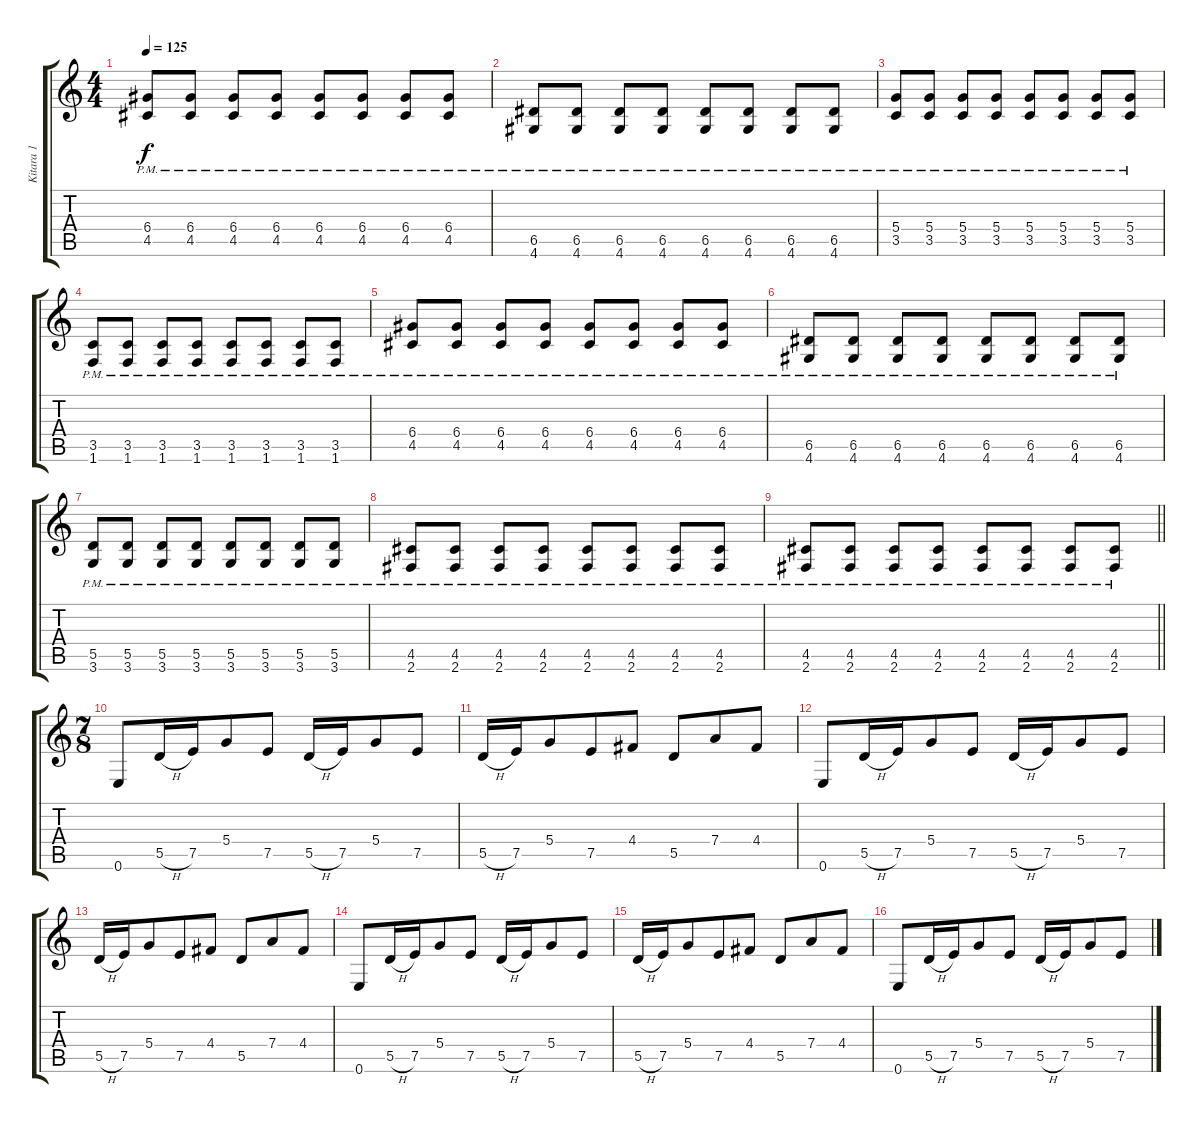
\track ("Kitara 1" "Kitara 1") {instrument distortionguitar}
\staff {score tabs}
\tuning (E4 B3 G3 D3 A2 E2) {hide}
\ts (4 4)
\tempo 125
\clef g2
\ks c
(6.4{pm} 4.5{pm}).8{dy f} (6.4{pm} 4.5{pm}).8 (6.4{pm} 4.5{pm}).8 (6.4{pm} 4.5{pm}).8 (6.4{pm} 4.5{pm}).8 (6.4{pm} 4.5{pm}).8 (6.4{pm} 4.5{pm}).8 (6.4{pm} 4.5{pm}).8 |
(6.5{pm} 4.6{pm}).8 (6.5{pm} 4.6{pm}).8 (6.5{pm} 4.6{pm}).8 (6.5{pm} 4.6{pm}).8 (6.5{pm} 4.6{pm}).8 (6.5{pm} 4.6{pm}).8 (6.5{pm} 4.6{pm}).8 (6.5{pm} 4.6{pm}).8 |
(5.4{pm} 3.5{pm}).8 (5.4{pm} 3.5{pm}).8 (5.4{pm} 3.5{pm}).8 (5.4{pm} 3.5{pm}).8 (5.4{pm} 3.5{pm}).8 (5.4{pm} 3.5{pm}).8 (5.4{pm} 3.5{pm}).8 (5.4{pm} 3.5{pm}).8 |
(3.5{pm} 1.6{pm}).8 (3.5{pm} 1.6{pm}).8 (3.5{pm} 1.6{pm}).8 (3.5{pm} 1.6{pm}).8 (3.5{pm} 1.6{pm}).8 (3.5{pm} 1.6{pm}).8 (3.5{pm} 1.6{pm}).8 (3.5{pm} 1.6{pm}).8 |
(6.4{pm} 4.5{pm}).8 (6.4{pm} 4.5{pm}).8 (6.4{pm} 4.5{pm}).8 (6.4{pm} 4.5{pm}).8 (6.4{pm} 4.5{pm}).8 (6.4{pm} 4.5{pm}).8 (6.4{pm} 4.5{pm}).8 (6.4{pm} 4.5{pm}).8 |
(6.5{pm} 4.6{pm}).8 (6.5{pm} 4.6{pm}).8 (6.5{pm} 4.6{pm}).8 (6.5{pm} 4.6{pm}).8 (6.5{pm} 4.6{pm}).8 (6.5{pm} 4.6{pm}).8 (6.5{pm} 4.6{pm}).8 (6.5{pm} 4.6{pm}).8 |
(5.5{pm} 3.6{pm}).8 (5.5{pm} 3.6{pm}).8 (5.5{pm} 3.6{pm}).8 (5.5{pm} 3.6{pm}).8 (5.5{pm} 3.6{pm}).8 (5.5{pm} 3.6{pm}).8 (5.5{pm} 3.6{pm}).8 (5.5{pm} 3.6{pm}).8 |
(4.5{pm} 2.6{pm}).8 (4.5{pm} 2.6{pm}).8 (4.5{pm} 2.6{pm}).8 (4.5{pm} 2.6{pm}).8 (4.5{pm} 2.6{pm}).8 (4.5{pm} 2.6{pm}).8 (4.5{pm} 2.6{pm}).8 (4.5{pm} 2.6{pm}).8 |
\barLineRight lightlight
(4.5{pm} 2.6{pm}).8 (4.5{pm} 2.6{pm}).8 (4.5{pm} 2.6{pm}).8 (4.5{pm} 2.6{pm}).8 (4.5{pm} 2.6{pm}).8 (4.5{pm} 2.6{pm}).8 (4.5{pm} 2.6{pm}).8 (4.5{pm} 2.6{pm}).8 |
\ts (7 8)
\section ("" "")
0.6.8 5.5{h}.16 7.5.16 5.4.8 7.5.8 5.5{h}.16 7.5.16 5.4.8 7.5.8 |
5.5{h}.16 7.5.16 5.4.8 7.5.8 4.4.8 5.5.8 7.4.8 4.4.8 |
0.6.8 5.5{h}.16 7.5.16 5.4.8 7.5.8 5.5{h}.16 7.5.16 5.4.8 7.5.8 |
5.5{h}.16 7.5.16 5.4.8 7.5.8 4.4.8 5.5.8 7.4.8 4.4.8 |
0.6.8 5.5{h}.16 7.5.16 5.4.8 7.5.8 5.5{h}.16 7.5.16 5.4.8 7.5.8 |
5.5{h}.16 7.5.16 5.4.8 7.5.8 4.4.8 5.5.8 7.4.8 4.4.8 |
0.6.8 5.5{h}.16 7.5.16 5.4.8 7.5.8 5.5{h}.16 7.5.16 5.4.8 7.5.8
